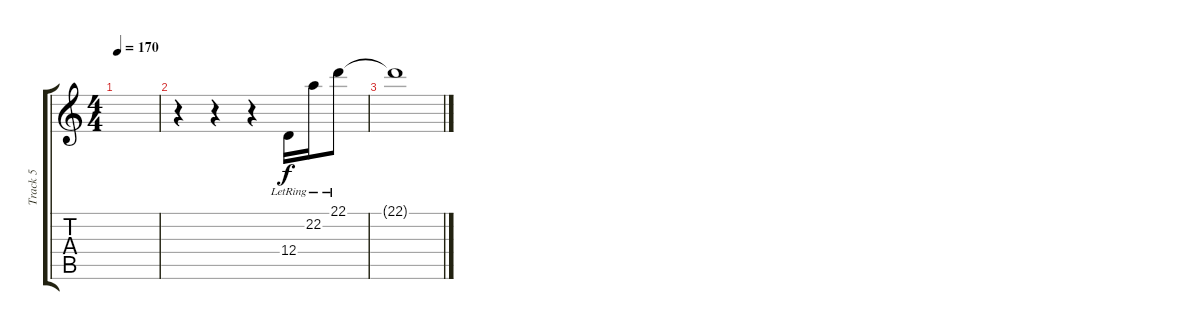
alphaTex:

\track ("Track 5" "Track 5") {instrument churchorgan}
\staff {score tabs}
\tuning (E4 B3 G3 D3 A2 D2) {hide}
\ts (4 4)
\tempo 170
\clef g2
\ks c
|
r.4 r.4 r.4 12.4{lr}.16 22.2{lr}.16 22.1{lr}.8 |
22.1{t}.1
